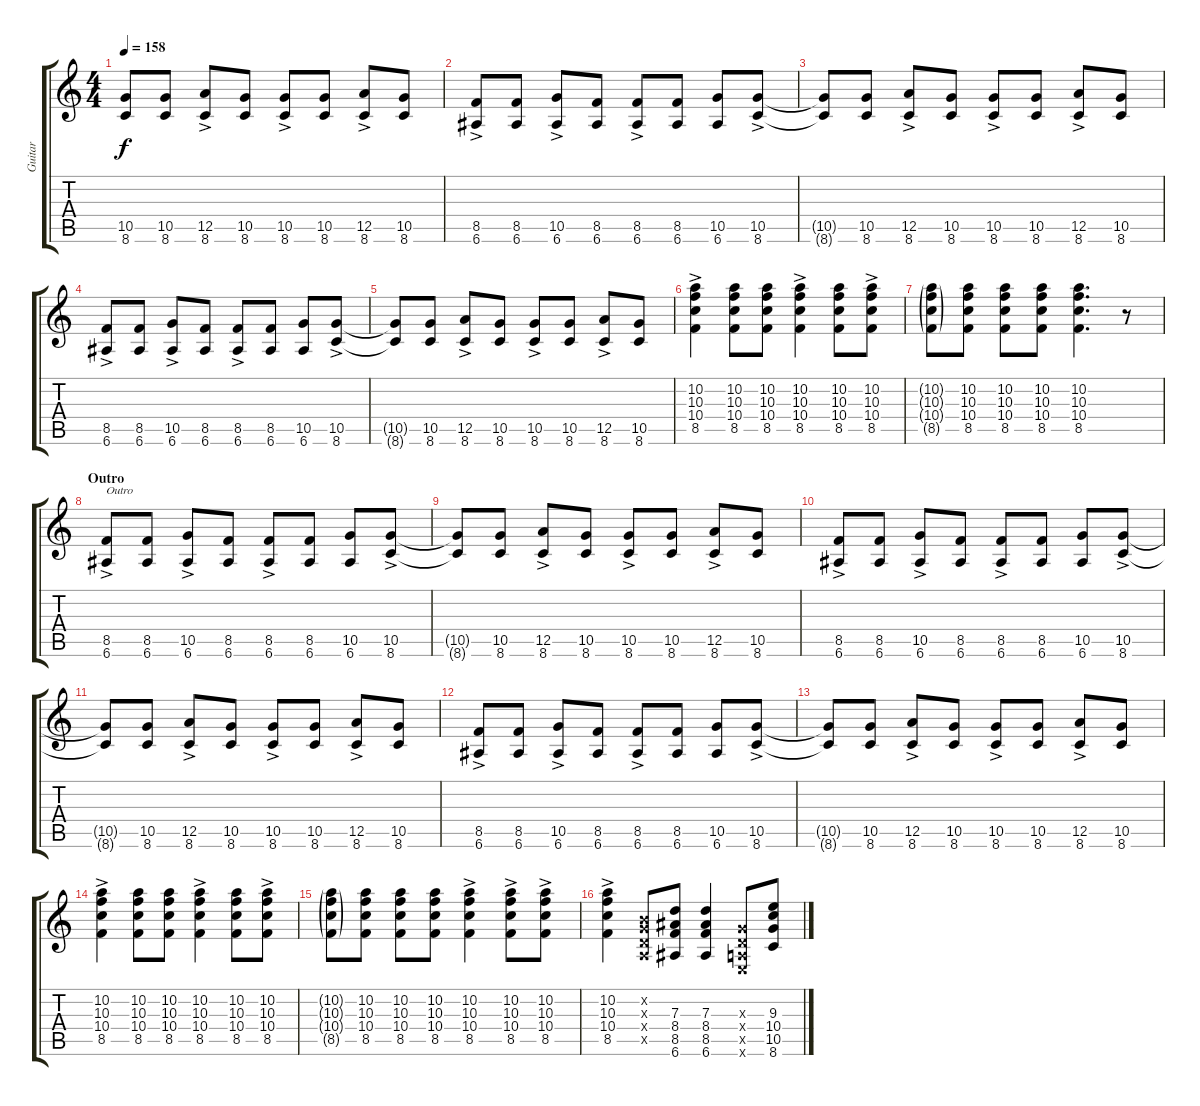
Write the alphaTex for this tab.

\track ("Guitar" "Guitar") {instrument overdrivenguitar}
\staff {score tabs}
\tuning (E4 B3 G3 D3 A2 E2) {hide}
\ts (4 4)
\tempo 158
\clef g2
\ks c
(10.5{t} 8.6{t}).8{dy f} (10.5 8.6).8 (12.5 8.6{ac}).8 (10.5 8.6).8 (10.5 8.6{ac}).8 (10.5 8.6).8 (12.5 8.6{ac}).8 (10.5 8.6).8 |
(8.5 6.6{ac}).8 (8.5 6.6).8 (10.5 6.6{ac}).8 (8.5 6.6).8 (8.5 6.6{ac}).8 (8.5 6.6).8 (10.5 6.6).8 (10.5 8.6{ac}).8 |
(10.5{t} 8.6{t}).8 (10.5 8.6).8 (12.5 8.6{ac}).8 (10.5 8.6).8 (10.5 8.6{ac}).8 (10.5 8.6).8 (12.5 8.6{ac}).8 (10.5 8.6).8 |
(8.5 6.6{ac}).8 (8.5 6.6).8 (10.5 6.6{ac}).8 (8.5 6.6).8 (8.5 6.6{ac}).8 (8.5 6.6).8 (10.5 6.6).8 (10.5 8.6{ac}).8 |
(10.5{t} 8.6{t}).8 (10.5 8.6).8 (12.5 8.6{ac}).8 (10.5 8.6).8 (10.5 8.6{ac}).8 (10.5 8.6).8 (12.5 8.6{ac}).8 (10.5 8.6).8 |
(10.2 10.3 10.4 8.5{ac}).4 (10.2 10.3 10.4 8.5).8 (10.2 10.3 10.4 8.5).8 (10.2 10.3 10.4 8.5{ac}).4 (10.2 10.3 10.4 8.5).8 (10.2 10.3 10.4 8.5{ac}).8 |
(10.2{g} 10.3{g} 10.4{g} 8.5{g}).8 (10.2 10.3 10.4 8.5).8 (10.2 10.3 10.4 8.5).8 (10.2 10.3 10.4 8.5).8 (10.2 10.3 10.4 8.5).4{d} r.8 |
\section ("" "Outro")
(8.5 6.6{ac}).8{txt "Outro"} (8.5 6.6).8 (10.5 6.6{ac}).8 (8.5 6.6).8 (8.5 6.6{ac}).8 (8.5 6.6).8 (10.5 6.6).8 (10.5 8.6{ac}).8 |
(10.5{t} 8.6{t}).8 (10.5 8.6).8 (12.5 8.6{ac}).8 (10.5 8.6).8 (10.5 8.6{ac}).8 (10.5 8.6).8 (12.5 8.6{ac}).8 (10.5 8.6).8 |
(8.5 6.6{ac}).8 (8.5 6.6).8 (10.5 6.6{ac}).8 (8.5 6.6).8 (8.5 6.6{ac}).8 (8.5 6.6).8 (10.5 6.6).8 (10.5 8.6{ac}).8 |
(10.5{t} 8.6{t}).8 (10.5 8.6).8 (12.5 8.6{ac}).8 (10.5 8.6).8 (10.5 8.6{ac}).8 (10.5 8.6).8 (12.5 8.6{ac}).8 (10.5 8.6).8 |
(8.5 6.6{ac}).8 (8.5 6.6).8 (10.5 6.6{ac}).8 (8.5 6.6).8 (8.5 6.6{ac}).8 (8.5 6.6).8 (10.5 6.6).8 (10.5 8.6{ac}).8 |
(10.5{t} 8.6{t}).8 (10.5 8.6).8 (12.5 8.6{ac}).8 (10.5 8.6).8 (10.5 8.6{ac}).8 (10.5 8.6).8 (12.5 8.6{ac}).8 (10.5 8.6).8 |
(10.2 10.3 10.4 8.5{ac}).4 (10.2 10.3 10.4 8.5).8 (10.2 10.3 10.4 8.5).8 (10.2 10.3 10.4 8.5{ac}).4 (10.2 10.3 10.4 8.5).8 (10.2 10.3 10.4 8.5{ac}).8 |
(10.2{g} 10.3{g} 10.4{g} 8.5{g}).8 (10.2 10.3 10.4 8.5).8 (10.2 10.3 10.4 8.5).8 (10.2 10.3 10.4 8.5).8 (10.2 10.3 10.4 8.5{ac}).4 (10.2 10.3 10.4 8.5{ac}).8 (10.2 10.3 10.4 8.5{ac}).8 |
(10.2 10.3 10.4 8.5{ac}).4 (0.2{x} 0.3{x} 0.4{x} 0.5{x}).8 (7.3 8.4 8.5 6.6).8 (7.3 8.4 8.5 6.6).4 (0.3{x} 0.4{x} 0.5{x} 0.6{x}).8 (9.3 10.4 10.5 8.6).8
